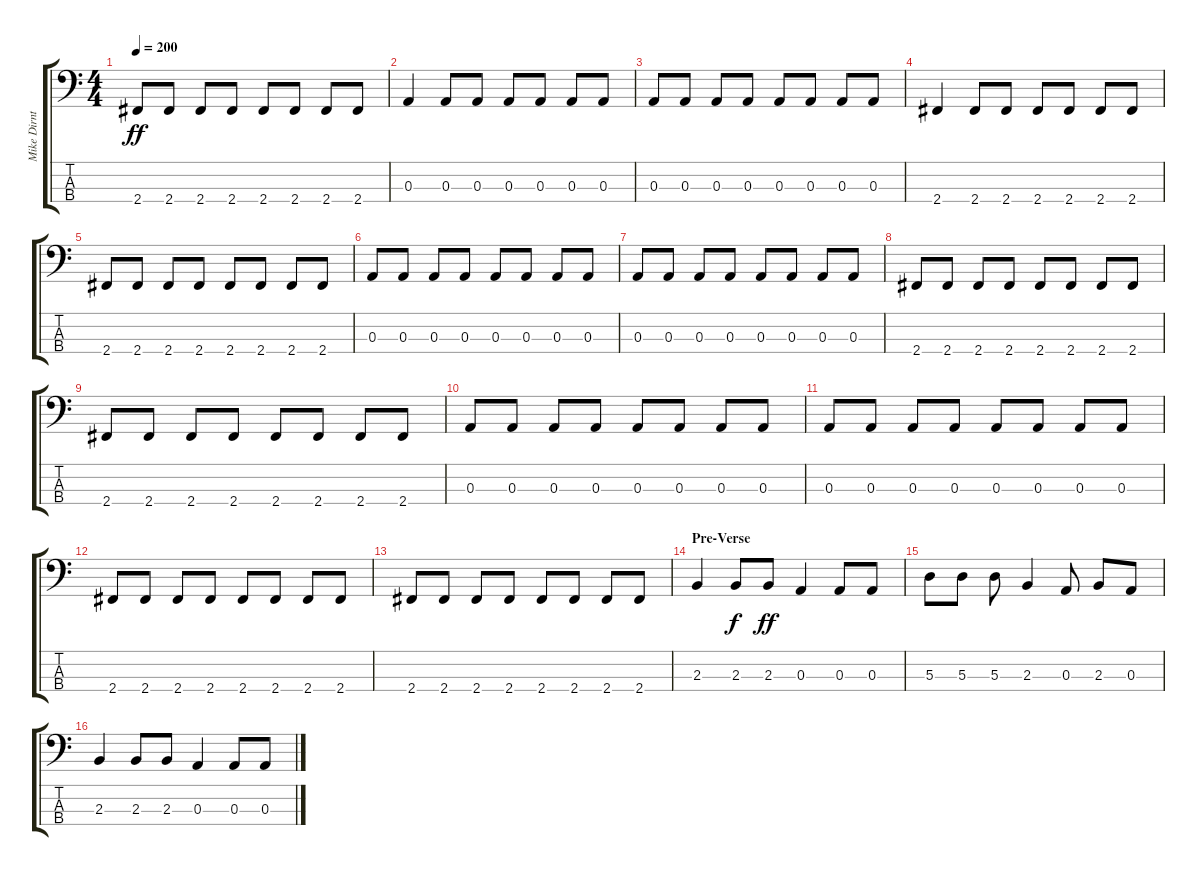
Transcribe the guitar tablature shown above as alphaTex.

\track ("Mike Dirnt (Bass)" "Mike Dirnt") {instrument electricbassfinger}
\staff {score tabs}
\tuning (G2 D2 A1 E1) {hide}
\ts (4 4)
\tempo 200
\clef f4
\ks c
2.4.8{dy ff} 2.4.8 2.4.8 2.4.8 2.4.8 2.4.8 2.4.8 2.4.8 |
0.3.4 0.3.8 0.3.8 0.3.8 0.3.8 0.3.8 0.3.8 |
0.3.8 0.3.8 0.3.8 0.3.8 0.3.8 0.3.8 0.3.8 0.3.8 |
2.4.4 2.4.8 2.4.8 2.4.8 2.4.8 2.4.8 2.4.8 |
2.4.8 2.4.8 2.4.8 2.4.8 2.4.8 2.4.8 2.4.8 2.4.8 |
0.3.8 0.3.8 0.3.8 0.3.8 0.3.8 0.3.8 0.3.8 0.3.8 |
0.3.8 0.3.8 0.3.8 0.3.8 0.3.8 0.3.8 0.3.8 0.3.8 |
2.4.8 2.4.8 2.4.8 2.4.8 2.4.8 2.4.8 2.4.8 2.4.8 |
2.4.8 2.4.8 2.4.8 2.4.8 2.4.8 2.4.8 2.4.8 2.4.8 |
0.3.8 0.3.8 0.3.8 0.3.8 0.3.8 0.3.8 0.3.8 0.3.8 |
0.3.8 0.3.8 0.3.8 0.3.8 0.3.8 0.3.8 0.3.8 0.3.8 |
2.4.8 2.4.8 2.4.8 2.4.8 2.4.8 2.4.8 2.4.8 2.4.8 |
2.4.8 2.4.8 2.4.8 2.4.8 2.4.8 2.4.8 2.4.8 2.4.8 |
\section ("" "Pre-Verse")
2.3.4 2.3.8{dy f} 2.3.8{dy ff} 0.3.4 0.3.8 0.3.8 |
5.3.8 5.3.8 5.3.8 2.3.4 0.3.8 2.3.8 0.3.8 |
2.3.4 2.3.8 2.3.8 0.3.4 0.3.8 0.3.8
